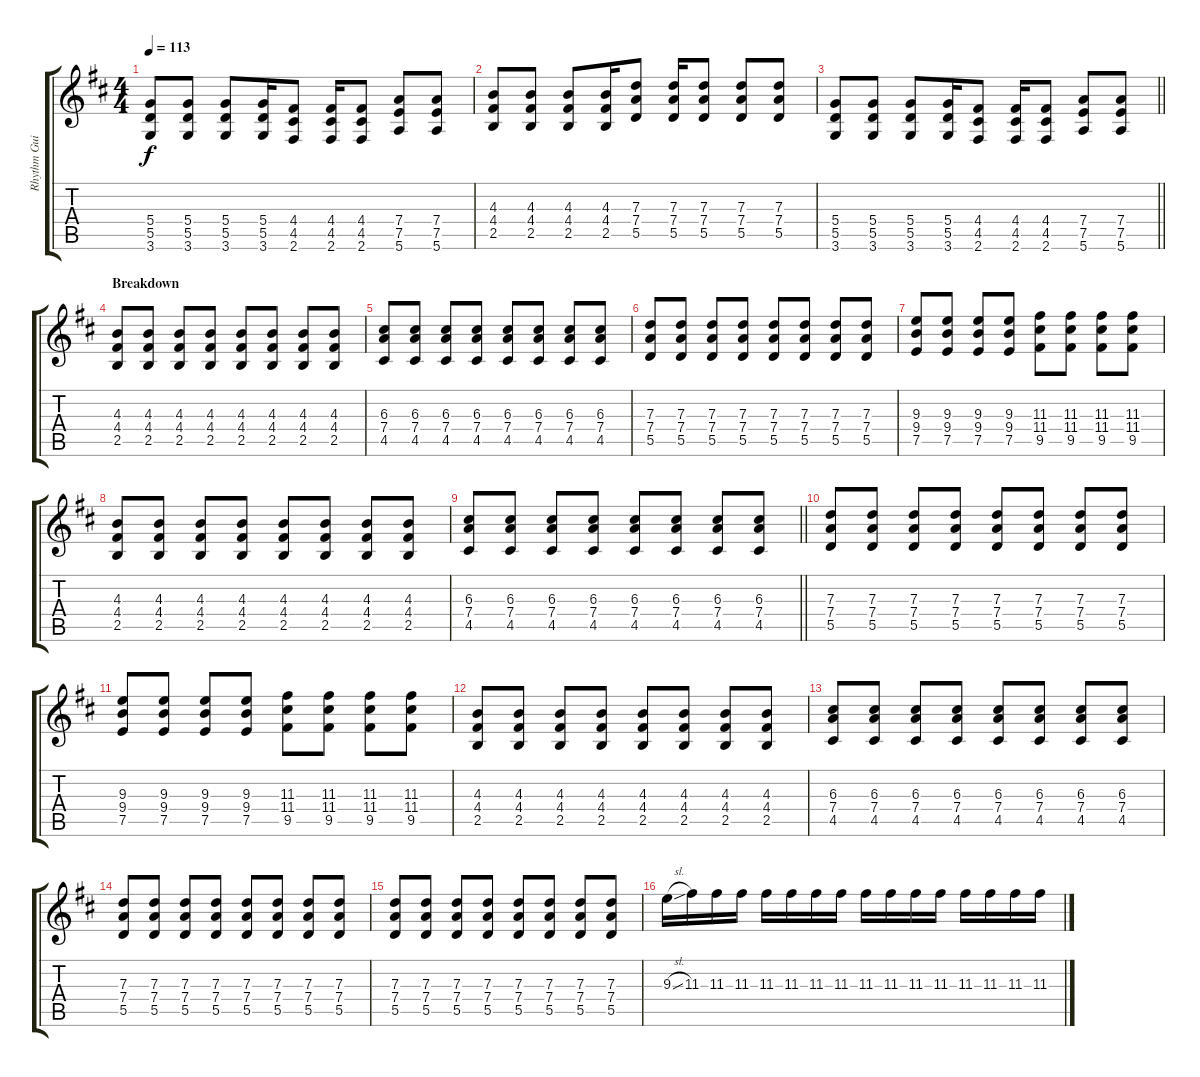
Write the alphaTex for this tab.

\track ("Rhythm Guitar" "Rhythm Gui") {instrument overdrivenguitar}
\staff {score tabs}
\tuning (E4 B3 G3 D3 A2 E2) {hide}
\ts (4 4)
\tempo 113
\clef g2
\ks d
(5.4 5.5 3.6).8{dy f} (5.4 5.5 3.6).8 (5.4 5.5 3.6).8 (5.4 5.5 3.6).16 (4.4 4.5 2.6).8 (4.4 4.5 2.6).16 (4.4 4.5 2.6).8 (7.4 7.5 5.6).8 (7.4 7.5 5.6).8 |
(4.3 4.4 2.5).8 (4.3 4.4 2.5).8 (4.3 4.4 2.5).8 (4.3 4.4 2.5).16 (7.3 7.4 5.5).8 (7.3 7.4 5.5).16 (7.3 7.4 5.5).8 (7.3 7.4 5.5).8 (7.3 7.4 5.5).8 |
\barLineRight lightlight
(5.4 5.5 3.6).8 (5.4 5.5 3.6).8 (5.4 5.5 3.6).8 (5.4 5.5 3.6).16 (4.4 4.5 2.6).8 (4.4 4.5 2.6).16 (4.4 4.5 2.6).8 (7.4 7.5 5.6).8 (7.4 7.5 5.6).8 |
\section ("" "Breakdown")
(4.3 4.4 2.5).8 (4.3 4.4 2.5).8 (4.3 4.4 2.5).8 (4.3 4.4 2.5).8 (4.3 4.4 2.5).8 (4.3 4.4 2.5).8 (4.3 4.4 2.5).8 (4.3 4.4 2.5).8 |
(6.3 7.4 4.5).8 (6.3 7.4 4.5).8 (6.3 7.4 4.5).8 (6.3 7.4 4.5).8 (6.3 7.4 4.5).8 (6.3 7.4 4.5).8 (6.3 7.4 4.5).8 (6.3 7.4 4.5).8 |
(7.3 7.4 5.5).8 (7.3 7.4 5.5).8 (7.3 7.4 5.5).8 (7.3 7.4 5.5).8 (7.3 7.4 5.5).8 (7.3 7.4 5.5).8 (7.3 7.4 5.5).8 (7.3 7.4 5.5).8 |
(9.3 9.4 7.5).8 (9.3 9.4 7.5).8 (9.3 9.4 7.5).8 (9.3 9.4 7.5).8 (11.3 11.4 9.5).8 (11.3 11.4 9.5).8 (11.3 11.4 9.5).8 (11.3 11.4 9.5).8 |
(4.3 4.4 2.5).8 (4.3 4.4 2.5).8 (4.3 4.4 2.5).8 (4.3 4.4 2.5).8 (4.3 4.4 2.5).8 (4.3 4.4 2.5).8 (4.3 4.4 2.5).8 (4.3 4.4 2.5).8 |
\barLineRight lightlight
(6.3 7.4 4.5).8 (6.3 7.4 4.5).8 (6.3 7.4 4.5).8 (6.3 7.4 4.5).8 (6.3 7.4 4.5).8 (6.3 7.4 4.5).8 (6.3 7.4 4.5).8 (6.3 7.4 4.5).8 |
(7.3 7.4 5.5).8 (7.3 7.4 5.5).8 (7.3 7.4 5.5).8 (7.3 7.4 5.5).8 (7.3 7.4 5.5).8 (7.3 7.4 5.5).8 (7.3 7.4 5.5).8 (7.3 7.4 5.5).8 |
(9.3 9.4 7.5).8 (9.3 9.4 7.5).8 (9.3 9.4 7.5).8 (9.3 9.4 7.5).8 (11.3 11.4 9.5).8 (11.3 11.4 9.5).8 (11.3 11.4 9.5).8 (11.3 11.4 9.5).8 |
(4.3 4.4 2.5).8 (4.3 4.4 2.5).8 (4.3 4.4 2.5).8 (4.3 4.4 2.5).8 (4.3 4.4 2.5).8 (4.3 4.4 2.5).8 (4.3 4.4 2.5).8 (4.3 4.4 2.5).8 |
(6.3 7.4 4.5).8 (6.3 7.4 4.5).8 (6.3 7.4 4.5).8 (6.3 7.4 4.5).8 (6.3 7.4 4.5).8 (6.3 7.4 4.5).8 (6.3 7.4 4.5).8 (6.3 7.4 4.5).8 |
(7.3 7.4 5.5).8 (7.3 7.4 5.5).8 (7.3 7.4 5.5).8 (7.3 7.4 5.5).8 (7.3 7.4 5.5).8 (7.3 7.4 5.5).8 (7.3 7.4 5.5).8 (7.3 7.4 5.5).8 |
(7.3 7.4 5.5).8 (7.3 7.4 5.5).8 (7.3 7.4 5.5).8 (7.3 7.4 5.5).8 (7.3 7.4 5.5).8 (7.3 7.4 5.5).8 (7.3 7.4 5.5).8 (7.3 7.4 5.5).8 |
9.3{sl}.16 11.3.16 11.3.16 11.3.16 11.3.16 11.3.16 11.3.16 11.3.16 11.3.16 11.3.16 11.3.16 11.3.16 11.3.16 11.3.16 11.3.16 11.3.16
